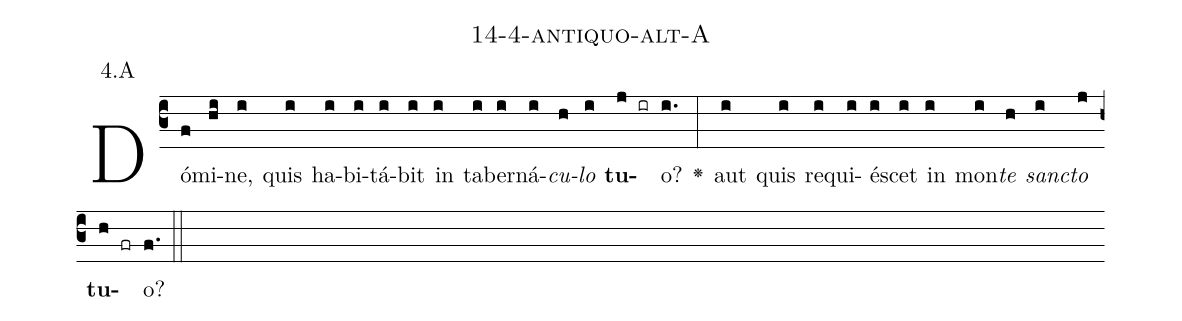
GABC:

name: 14-4-antiquo-alt-A;
annotation: 4.A;
%%
(c3)Dó(f)mi(hi)ne,(i) quis(i) ha(i)bi(i)tá(i)bit(i) in(i) ta(i)ber(i)ná(i)<i>cu</i>(h)<i>lo</i>(i) <b>tu</b>(j ir)o?(i.) <v>\greheightstar</v>(:) aut(i) quis(i) re(i)qui(i)é(i)scet(i) in(i) mon(i)<i>te</i>(h) <i>sanc</i>(i)<i>to</i>(j) <b>tu</b>(h fr)o?(f.) (::)


%E(i) u(h) o(i) u(j) a(h) e.(f.) (::)
